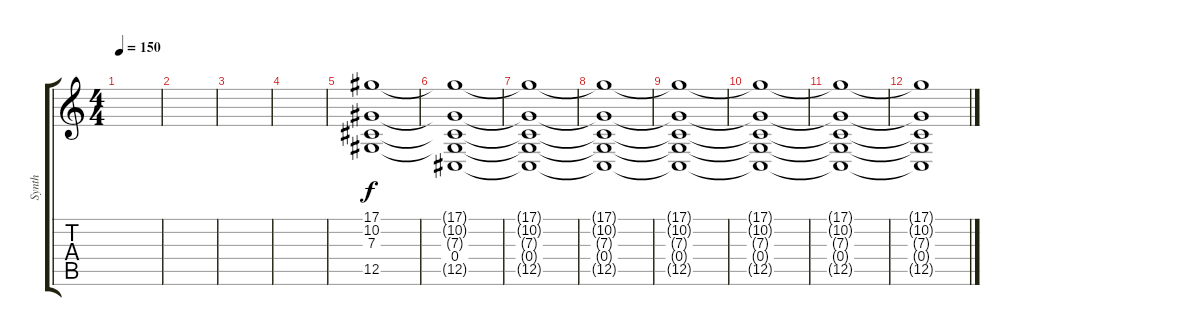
\track ("Synth" "Synth") {instrument synthstrings2}
\staff {score tabs}
\tuning (Eb4 Bb3 Gb3 Db3 Ab2 Db2) {hide}
\ts (4 4)
\tempo 150
\clef g2
\ks c
|
|
|
|
(17.1 10.2 7.3 12.5).1 |
(17.1{t} 10.2{t} 7.3{t} 0.4 12.5{t}).1 |
(17.1{t} 10.2{t} 7.3{t} 0.4{t} 12.5{t}).1 |
(17.1{t} 10.2{t} 7.3{t} 0.4{t} 12.5{t}).1 |
(17.1{t} 10.2{t} 7.3{t} 0.4{t} 12.5{t}).1 |
(17.1{t} 10.2{t} 7.3{t} 0.4{t} 12.5{t}).1 |
(17.1{t} 10.2{t} 7.3{t} 0.4{t} 12.5{t}).1 |
(17.1{t} 10.2{t} 7.3{t} 0.4{t} 12.5{t}).1
